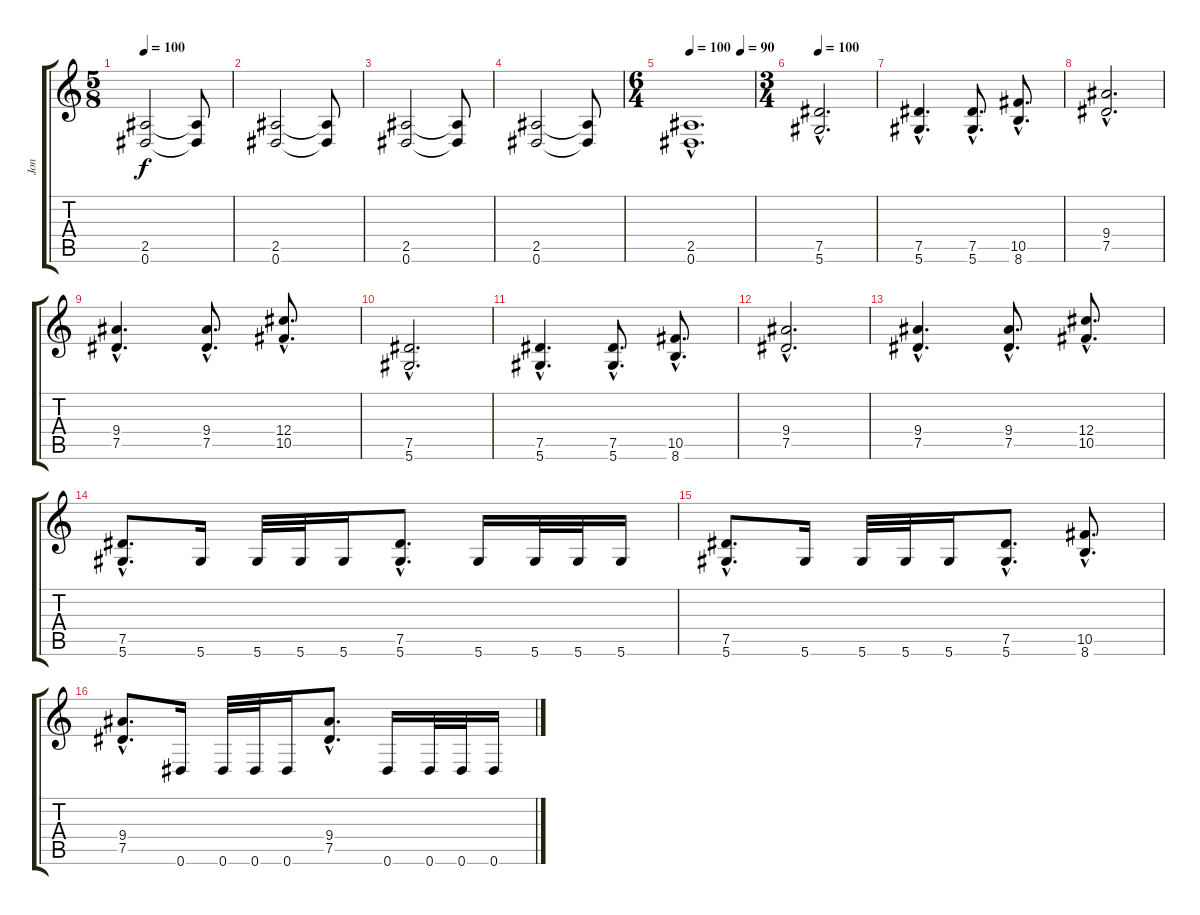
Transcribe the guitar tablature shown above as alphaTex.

\track ("Jon" "Jon") {instrument distortionguitar}
\staff {score tabs}
\tuning (Eb4 Bb3 Gb3 Db3 Ab2 Eb2) {hide}
\ts (5 8)
\tempo 100
\clef g2
\ks c
(2.5 0.6).2{dy f} (2.5{t} 0.6{t}).8 |
(2.5 0.6).2 (2.5{t} 0.6{t}).8 |
(2.5 0.6).2 (2.5{t} 0.6{t}).8 |
(2.5 0.6).2 (2.5{t} 0.6{t}).8 |
\ts (6 4)
\tempo 100
\tempo (90 0.7916666666666666)
(2.5{hac} 0.6{hac}).1{d} |
\ts (3 4)
\tempo 100
(7.5{hac} 5.6{hac}).2{d} |
(7.5{hac} 5.6{hac}).4{d} (7.5{hac} 5.6{hac}).8{d} (10.5{hac} 8.6{hac}).8{d} |
(9.4{hac} 7.5{hac}).2{d} |
(9.4{hac} 7.5{hac}).4{d} (9.4{hac} 7.5{hac}).8{d} (12.4{hac} 10.5{hac}).8{d} |
(7.5{hac} 5.6{hac}).2{d} |
(7.5{hac} 5.6{hac}).4{d} (7.5{hac} 5.6{hac}).8{d} (10.5{hac} 8.6{hac}).8{d} |
(9.4{hac} 7.5{hac}).2{d} |
(9.4{hac} 7.5{hac}).4{d} (9.4{hac} 7.5{hac}).8{d} (12.4{hac} 10.5{hac}).8{d} |
(7.5{hac} 5.6{hac}).8{d} 5.6.16 5.6.32 5.6.32 5.6.16 (7.5{hac} 5.6{hac}).8{d} 5.6.16 5.6.32 5.6.32 5.6.16 |
(7.5{hac} 5.6{hac}).8{d} 5.6.16 5.6.32 5.6.32 5.6.16 (7.5{hac} 5.6{hac}).8{d} (10.5{hac} 8.6{hac}).8{d} |
(9.4{hac} 7.5{hac}).8{d} 0.6.16 0.6.32 0.6.32 0.6.16 (9.4{hac} 7.5{hac}).8{d} 0.6.16 0.6.32 0.6.32 0.6.16
